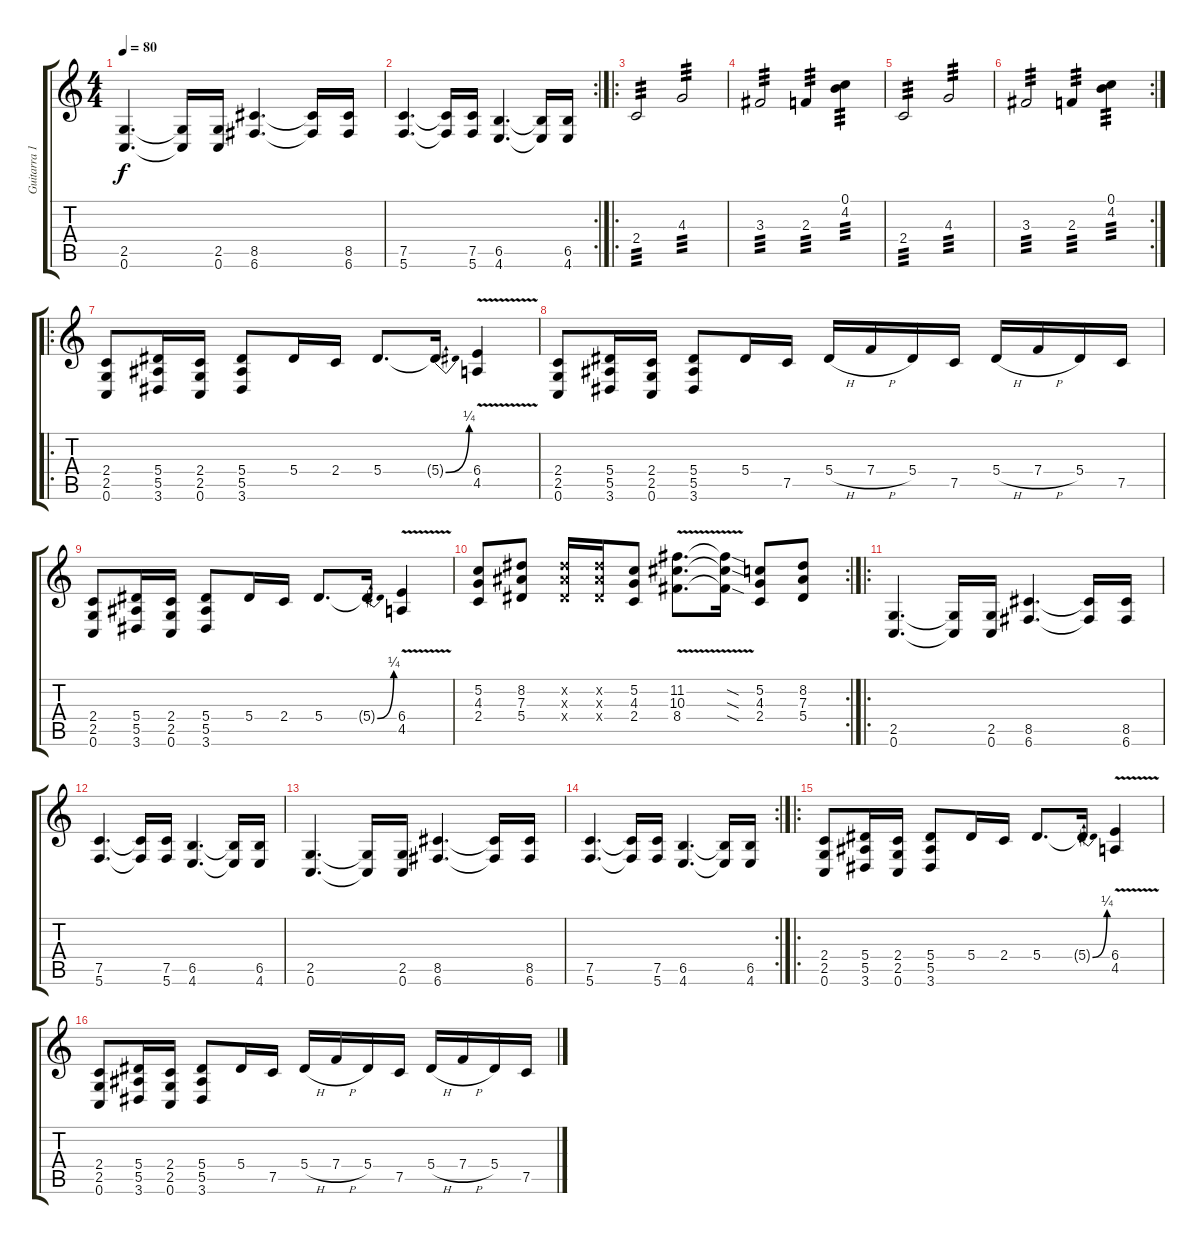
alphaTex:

\track ("Guitarra 1" "Guitarra 1") {instrument distortionguitar}
\staff {score tabs}
\tuning (C4 G3 Eb3 Bb2 F2 C2) {hide}
\ts (4 4)
\tempo 80
\clef g2
\ks c
(2.5 0.6).4{d dy f} (2.5{t} 0.6{t}).16 (2.5 0.6).16 (8.5 6.6).4{d} (8.5{t} 6.6{t}).16 (8.5 6.6).16 |
\rc 2
(7.5 5.6).4{d} (7.5{t} 5.6{t}).16 (7.5 5.6).16 (6.5 4.6).4{d} (6.5{t} 4.6{t}).16 (6.5 4.6).16 |
\ro
2.4.2{tp 3} 4.3.2{tp 3} |
3.3.2{tp 3} 2.3.4{tp 3} (0.1 4.2).4{tp 3} |
2.4.2{tp 3} 4.3.2{tp 3} |
\rc 2
3.3.2{tp 3} 2.3.4{tp 3} (0.1 4.2).4{tp 3} |
\ro
(2.4 2.5 0.6).8 (5.4 5.5 3.6).16 (2.4 2.5 0.6).16 (5.4 5.5 3.6).8 5.4.16 2.4.16 5.4.8{d} 5.4{be (bend 0 0 60 1) t}.16 (6.4{v} 4.5{v}).4 |
(2.4 2.5 0.6).8 (5.4 5.5 3.6).16 (2.4 2.5 0.6).16 (5.4 5.5 3.6).8 5.4.16 7.5.16 5.4{h}.16 7.4{h}.16 5.4.16 7.5.16 5.4{h}.16 7.4{h}.16 5.4.16 7.5.16 |
(2.4 2.5 0.6).8 (5.4 5.5 3.6).16 (2.4 2.5 0.6).16 (5.4 5.5 3.6).8 5.4.16 2.4.16 5.4.8{d} 5.4{be (bend 0 0 60 1) t}.16 (6.4{v} 4.5{v}).4 |
\rc 2
(5.2 4.3 2.4).8 (8.2 7.3 5.4).8 (8.2{x} 7.3{x} 5.4{x}).16 (8.2{x} 7.3{x} 5.4{x}).16 (5.2 4.3 2.4).8 (11.2{v} 10.3{v} 8.4{v}).8{d} (11.2{sod t} 10.3{sod t} 8.4{sod t}).16 (5.2 4.3 2.4).8 (8.2 7.3 5.4).8 |
\ro
(2.5 0.6).4{d} (2.5{t} 0.6{t}).16 (2.5 0.6).16 (8.5 6.6).4{d} (8.5{t} 6.6{t}).16 (8.5 6.6).16 |
(7.5 5.6).4{d} (7.5{t} 5.6{t}).16 (7.5 5.6).16 (6.5 4.6).4{d} (6.5{t} 4.6{t}).16 (6.5 4.6).16 |
(2.5 0.6).4{d} (2.5{t} 0.6{t}).16 (2.5 0.6).16 (8.5 6.6).4{d} (8.5{t} 6.6{t}).16 (8.5 6.6).16 |
\rc 2
(7.5 5.6).4{d} (7.5{t} 5.6{t}).16 (7.5 5.6).16 (6.5 4.6).4{d} (6.5{t} 4.6{t}).16 (6.5 4.6).16 |
\ro
(2.4 2.5 0.6).8 (5.4 5.5 3.6).16 (2.4 2.5 0.6).16 (5.4 5.5 3.6).8 5.4.16 2.4.16 5.4.8{d} 5.4{be (bend 0 0 60 1) t}.16 (6.4{v} 4.5{v}).4 |
(2.4 2.5 0.6).8 (5.4 5.5 3.6).16 (2.4 2.5 0.6).16 (5.4 5.5 3.6).8 5.4.16 7.5.16 5.4{h}.16 7.4{h}.16 5.4.16 7.5.16 5.4{h}.16 7.4{h}.16 5.4.16 7.5.16
